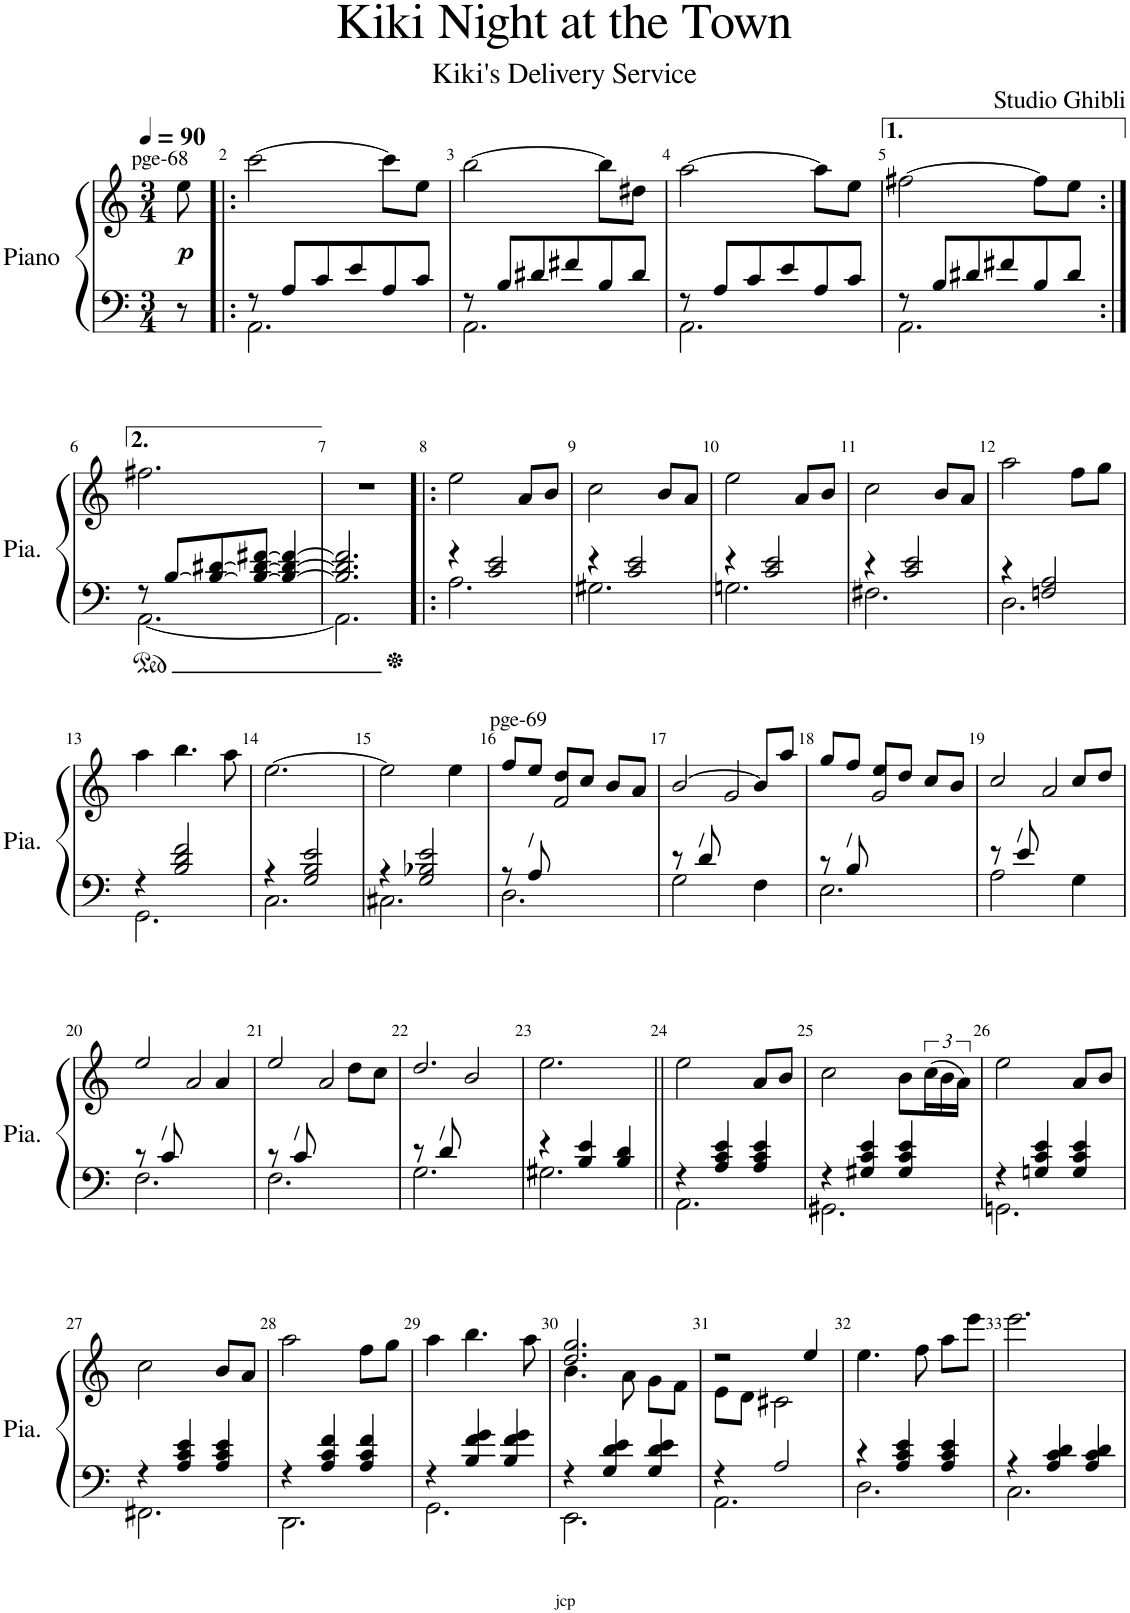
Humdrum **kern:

**kern	**kern	**dynam
*part1	*part1	*part1
*staff2	*staff1	*staff1/2
*I"Piano	*	*
*I'Pia.	*	*
*clefF4	*clefG2	*
*k[]	*k[]	*
*M3/4	*M3/4	*
*MM90	*MM90	*
=1	=1	=1
!	!LO:TX:a:t=pge-68	!
!	!	!LO:DY:b
8r	8ee\	p
=2!|:	=2!|:	=2!|:
*^	*	*
8r	2.AA\	[2ccc\	.
8A/L	.	.	.
8c/	.	.	.
8e/	.	.	.
8A/	.	8ccc\L]	.
8c/J	.	8ee\J	.
=3	=3	=3	=3
8r	2.AA\	[2bb\	.
8B/L	.	.	.
8d#X/	.	.	.
8f#X/	.	.	.
8B/	.	8bb\L]	.
8d#/J	.	8dd#X\J	.
=4	=4	=4	=4
8r	2.AA\	[2aa\	.
8A/L	.	.	.
8c/	.	.	.
8e/	.	.	.
8A/	.	8aa\L]	.
8c/J	.	8ee\J	.
=5	=5	=5	=5
8r	2.AA\	[2ff#X\	.
8B/L	.	.	.
8d#X/	.	.	.
8f#X/	.	.	.
8B/	.	8ff#\L]	.
8d#/J	.	8ee\J	.
!!LO:LB:g=z
=6:|!	=6:|!	=6:|!	=6:|!
8r	[2.AA\	2.ff#X\	.
[8B/L	.	.	.
8B/_ [8d#X/	.	.	.
8B/_ 8d#/_ [8f#X/J	.	.	.
4B/_ 4d#/_ 4f#/_	.	.	.
=7	=7	=7	=7
2.B/] 2.d#/] 2.f#/]	2.AA\]	2.r	.
=8!|:	=8!|:	=8!|:	=8!|:
4r	2.A\	2ee\	.
2c/ 2e/	.	.	.
.	.	8a/L	.
.	.	8b/J	.
=9	=9	=9	=9
4r	2.G#X\	2cc\	.
2c/ 2e/	.	.	.
.	.	8b/L	.
.	.	8a/J	.
=10	=10	=10	=10
4r	2.Gn\	2ee\	.
2c/ 2e/	.	.	.
.	.	8a/L	.
.	.	8b/J	.
=11	=11	=11	=11
4r	2.F#X\	2cc\	.
2c/ 2e/	.	.	.
.	.	8b/L	.
.	.	8a/J	.
=12	=12	=12	=12
4r	2.D\	2aa\	.
2Fn/ 2A/	.	.	.
.	.	8ff\L	.
.	.	8gg\J	.
!!LO:LB:g=z
=13	=13	=13	=13
4r	2.GG\	4aa\	.
2B/ 2d/ 2f/	.	4.bb\	.
.	.	8aa\	.
=14	=14	=14	=14
4r	2.C\	[2.ee\	.
2G/ 2B/ 2e/	.	.	.
=15	=15	=15	=15
4r	2.C#X\	2ee\]	.
2G/ 2B-X/ 2e/	.	.	.
.	.	4ee\	.
=16	=16	=16	=16
*	*	*^	*
!	!	!LO:TX:a:t=pge-69	!	!
8r	2.D\	8ff/L	4ryy	.
!LO:TX:a:t=/	!	!	!	!
8A/	.	8ee/J	.	.
2ryy	.	8dd/L	2f/	.
.	.	8cc/J	.	.
.	.	8b/L	.	.
.	.	8a/J	.	.
=17	=17	=17	=17	=17
8r	2G\	[>2b/	4ryy	.
!LO:TX:a:t=/	!	!	!	!
8d/	.	.	.	.
2ryy	.	.	2g/	.
.	4F\	8b/L]	.	.
.	.	8aa/J	.	.
=18	=18	=18	=18	=18
8r	2.E\	8gg/L	4ryy	.
!LO:TX:a:t=/	!	!	!	!
8B/	.	8ff/J	.	.
2ryy	.	8ee/L	2g/	.
.	.	8dd/J	.	.
.	.	8cc/L	.	.
.	.	8b/J	.	.
=19	=19	=19	=19	=19
8r	2A\	2cc/	4ryy	.
!LO:TX:a:t=/	!	!	!	!
8e/	.	.	.	.
2ryy	.	.	2a/	.
.	4G\	8cc/L	.	.
.	.	8dd/J	.	.
!!LO:LB:g=z	!!
=20	=20	=20	=20	=20
8r	2.F\	2ee/	4ryy	.
!LO:TX:a:t=/	!	!	!	!
8c/	.	.	.	.
2ryy	.	.	2a/	.
.	.	4a/	.	.
=21	=21	=21	=21	=21
8r	2.F\	2ee/	4ryy	.
!LO:TX:a:t=/	!	!	!	!
8c/	.	.	.	.
2ryy	.	.	2a/	.
.	.	8dd\L	.	.
.	.	8cc\J	.	.
=22	=22	=22	=22	=22
8r	2.G\	2.dd/	4ryy	.
!LO:TX:a:t=/	!	!	!	!
8d/	.	.	.	.
2ryy	.	.	2b/	.
*	*	*v	*v	*
=23	=23	=23	=23
4r	2.G#X\	2.ee\	.
4B/ 4e/	.	.	.
4B/ 4d/	.	.	.
=24||	=24||	=24||	=24||
4r	2.AA\	2ee\	.
4A/ 4c/ 4e/	.	.	.
4A/ 4c/ 4e/	.	8a/L	.
.	.	8b/J	.
=25	=25	=25	=25
4r	2.GG#X\	2cc\	.
4G#X/ 4c/ 4e/	.	.	.
4G#/ 4c/ 4e/	.	8b\L	.
.	.	(24cc\L	.
.	.	24b\	.
.	.	24a\JJ)	.
=26	=26	=26	=26
4r	2.GGn\	2ee\	.
4Gn/ 4c/ 4e/	.	.	.
4G/ 4c/ 4e/	.	8a/L	.
.	.	8b/J	.
!!LO:LB:g=z
=27	=27	=27	=27
4r	2.FF#X\	2cc\	.
4A/ 4c/ 4e/	.	.	.
4A/ 4c/ 4e/	.	8b/L	.
.	.	8a/J	.
=28	=28	=28	=28
4r	2.DD\	2aa\	.
4A/ 4c/ 4f/	.	.	.
4A/ 4c/ 4f/	.	8ff\L	.
.	.	8gg\J	.
=29	=29	=29	=29
4r	2.GG\	4aa\	.
4B/ 4f/ 4g/	.	4.bb\	.
4B/ 4f/ 4g/	.	.	.
.	.	8aa\	.
=30	=30	=30	=30
*	*	*^	*
4r	2.EE\	2.dd/ 2.gg/	4.b\	.
4G/ 4d/ 4e/	.	.	.	.
.	.	.	8a\	.
4G/ 4d/ 4e/	.	.	8g\L	.
.	.	.	8f\J	.
=31	=31	=31	=31	=31
4r	2.AA\	2r	8e\L	.
.	.	.	8d\J	.
2A/	.	.	2c#X\	.
.	.	4ee/	.	.
*	*	*v	*v	*
=32	=32	=32	=32
4r	2.D\	4.ee\	.
4A/ 4c/ 4e/	.	.	.
.	.	8ff\	.
4A/ 4c/ 4e/	.	8aa\L	.
.	.	8eee\J	.
=33	=33	=33	=33
4r	2.C\	2.eee\	.
4A/ 4c/ 4d/	.	.	.
4A/ 4c/ 4d/	.	.	.
*v	*v	*	*
=	=	=
*-	*-	*-
